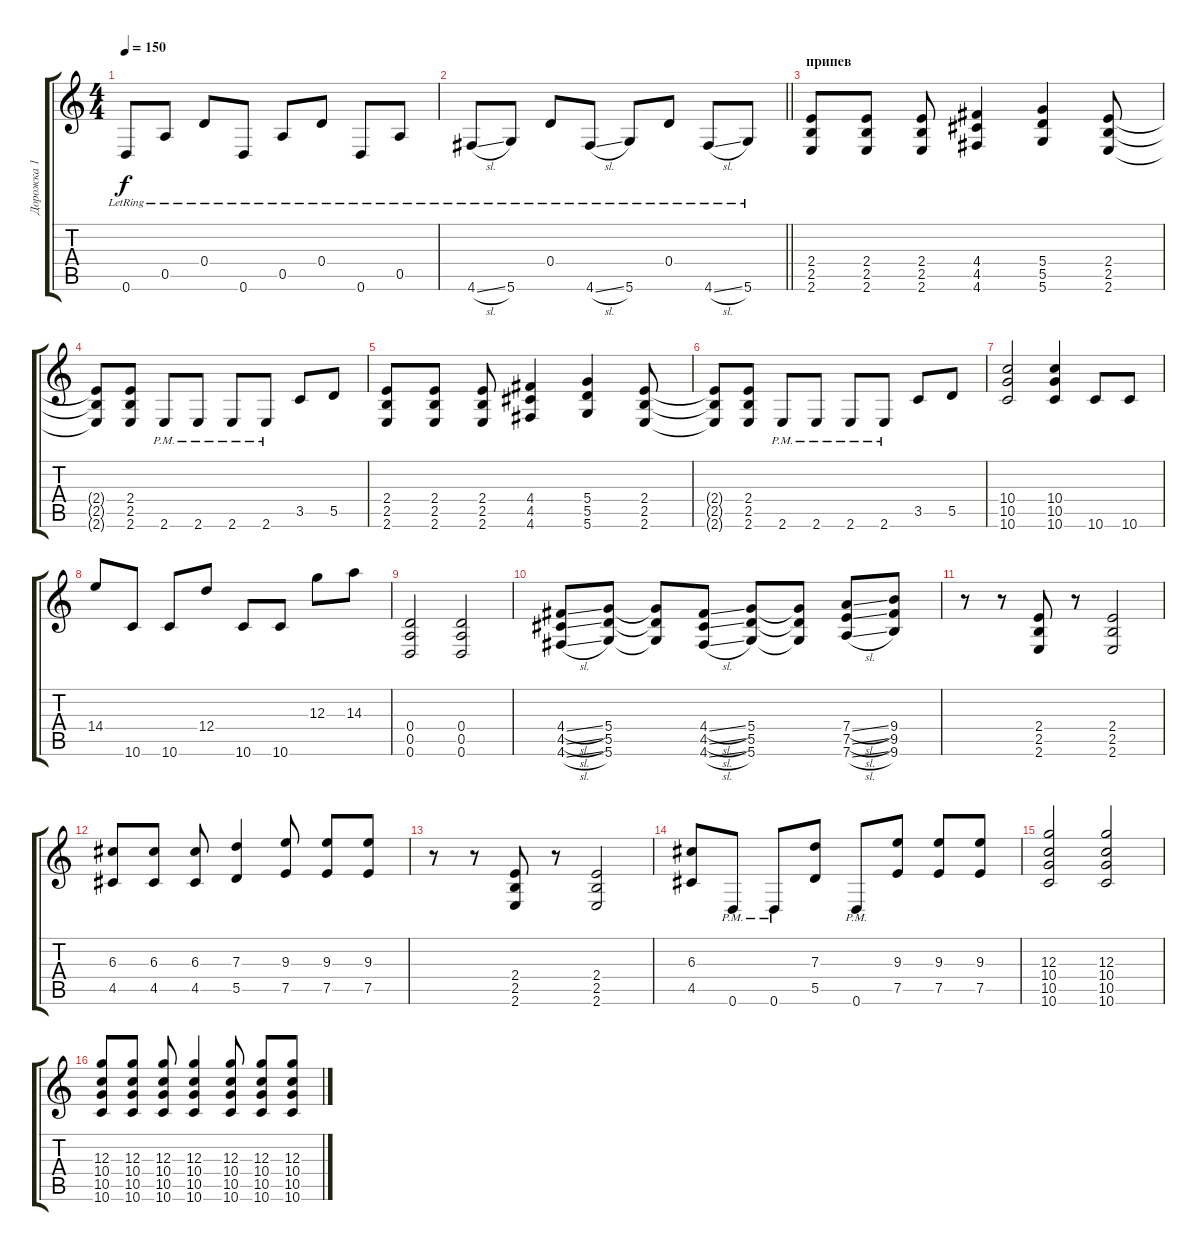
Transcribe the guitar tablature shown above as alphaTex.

\track ("Дорожка 1" "Дорожка 1") {instrument acousticguitarsteel}
\staff {score tabs}
\tuning (E4 B3 G3 D3 A2 D2) {hide}
\ts (4 4)
\tempo 150
\clef g2
\ks c
0.6{lr}.8{dy f} 0.5{lr}.8 0.4{lr}.8 0.6{lr}.8 0.5{lr}.8 0.4{lr}.8 0.6{lr}.8 0.5{lr}.8 |
\barLineRight lightlight
4.6{sl lr}.8 5.6{lr}.8 0.4{lr}.8 4.6{sl lr}.8 5.6{lr}.8 0.4{lr}.8 4.6{sl lr}.8 5.6{lr}.8 |
\section ("" "припев")
(2.4 2.5 2.6).8 (2.4 2.5 2.6).8 (2.4 2.5 2.6).8 (4.4 4.5 4.6).4 (5.4 5.5 5.6).4 (2.4 2.5 2.6).8 |
(2.4{t} 2.5{t} 2.6{t}).8 (2.4 2.5 2.6).8 2.6{pm}.8 2.6{pm}.8 2.6{pm}.8 2.6{pm}.8 3.5.8 5.5.8 |
(2.4 2.5 2.6).8 (2.4 2.5 2.6).8 (2.4 2.5 2.6).8 (4.4 4.5 4.6).4 (5.4 5.5 5.6).4 (2.4 2.5 2.6).8 |
(2.4{t} 2.5{t} 2.6{t}).8 (2.4 2.5 2.6).8 2.6{pm}.8 2.6{pm}.8 2.6{pm}.8 2.6{pm}.8 3.5.8 5.5.8 |
(10.4 10.5 10.6).2 (10.4 10.5 10.6).4 10.6.8 10.6.8 |
14.4.8 10.6.8 10.6.8 12.4.8 10.6.8 10.6.8 12.3.8 14.3.8 |
(0.4 0.5 0.6).2 (0.4 0.5 0.6).2 |
(4.4{sl} 4.5{sl} 4.6{sl}).8 (5.4 5.5 5.6).8 (5.4{t} 5.5{t} 5.6{t}).8 (4.4{sl} 4.5{sl} 4.6{sl}).8 (5.4 5.5 5.6).8 (5.4{t} 5.5{t} 5.6{t}).8 (7.4{sl} 7.5{sl} 7.6{sl}).8 (9.4 9.5 9.6).8 |
r.8 r.8 (2.4 2.5 2.6).8 r.8 (2.4 2.5 2.6).2 |
(6.3 4.5).8 (6.3 4.5).8 (6.3 4.5).8 (7.3 5.5).4 (9.3 7.5).8 (9.3 7.5).8 (9.3 7.5).8 |
r.8 r.8 (2.4 2.5 2.6).8 r.8 (2.4 2.5 2.6).2 |
(6.3 4.5).8 0.6{pm}.8 0.6{pm}.8 (7.3 5.5).8 0.6{pm}.8 (9.3 7.5).8 (9.3 7.5).8 (9.3 7.5).8 |
(12.3 10.4 10.5 10.6).2 (12.3 10.4 10.5 10.6).2 |
(12.3 10.4 10.5 10.6).8 (12.3 10.4 10.5 10.6).8 (12.3 10.4 10.5 10.6).8 (12.3 10.4 10.5 10.6).4 (12.3 10.4 10.5 10.6).8 (12.3 10.4 10.5 10.6).8 (12.3 10.4 10.5 10.6).8
